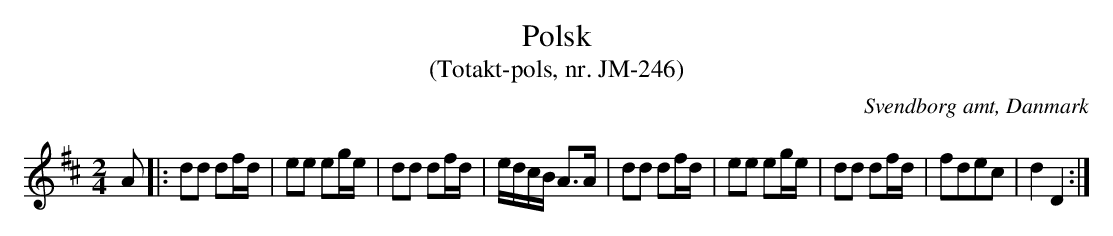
X:1
T:Polsk
T:(Totakt-pols, nr. JM-246)
O:Svendborg amt, Danmark
M:2/4
L:1/8
K:D
A |: dd df/d/ | ee eg/e/ | dd df/d/ | e/d/c/B/ A>A | dd df/d/ | ee eg/e/ | dd df/d/ | fdec | d2 D2 :|
